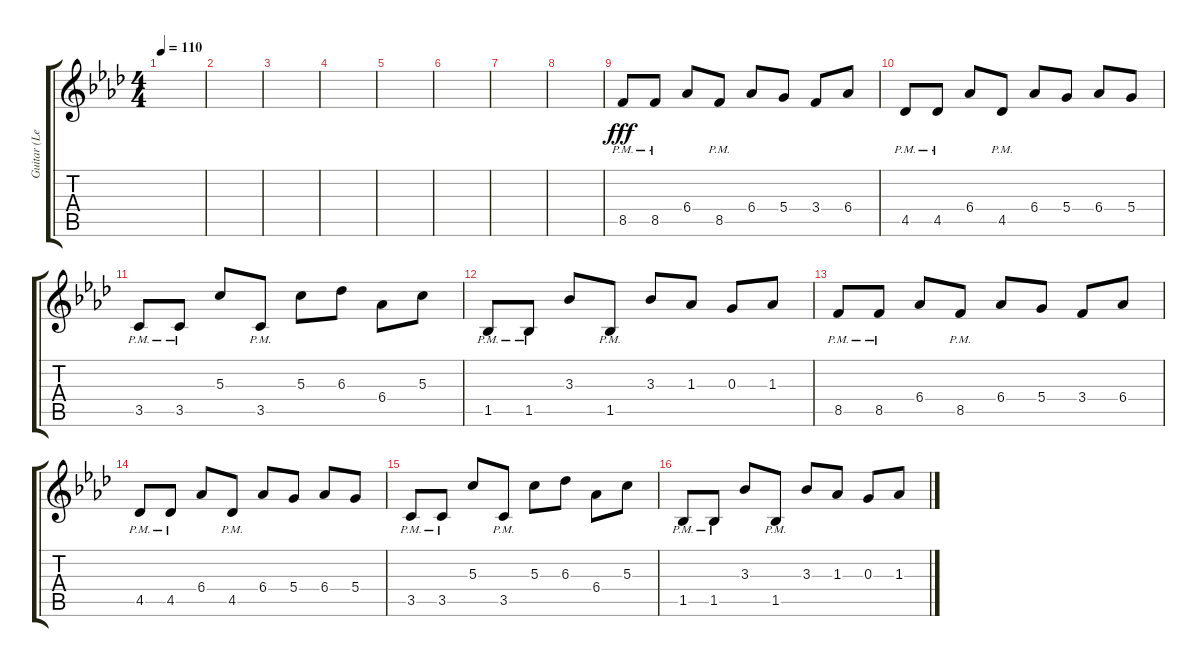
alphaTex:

\track ("Guitar (Lead)" "Guitar (Le") {instrument overdrivenguitar}
\staff {score tabs}
\tuning (E4 B3 G3 D3 A2 E2) {hide}
\ts (4 4)
\tempo 110
\clef g2
\ks fminor
|
|
|
|
|
|
|
|
8.5{pm}.8{dy fff} 8.5{pm}.8 6.4.8 8.5{pm}.8 6.4.8 5.4.8 3.4.8 6.4.8 |
4.5{pm}.8 4.5{pm}.8 6.4.8 4.5{pm}.8 6.4.8 5.4.8 6.4.8 5.4.8 |
3.5{pm}.8 3.5{pm}.8 5.3.8 3.5{pm}.8 5.3.8 6.3.8 6.4.8 5.3.8 |
1.5{pm}.8 1.5{pm}.8 3.3.8 1.5{pm}.8 3.3.8 1.3.8 0.3.8 1.3.8 |
8.5{pm}.8 8.5{pm}.8 6.4.8 8.5{pm}.8 6.4.8 5.4.8 3.4.8 6.4.8 |
4.5{pm}.8 4.5{pm}.8 6.4.8 4.5{pm}.8 6.4.8 5.4.8 6.4.8 5.4.8 |
3.5{pm}.8 3.5{pm}.8 5.3.8 3.5{pm}.8 5.3.8 6.3.8 6.4.8 5.3.8 |
1.5{pm}.8 1.5{pm}.8 3.3.8 1.5{pm}.8 3.3.8 1.3.8 0.3.8 1.3.8
